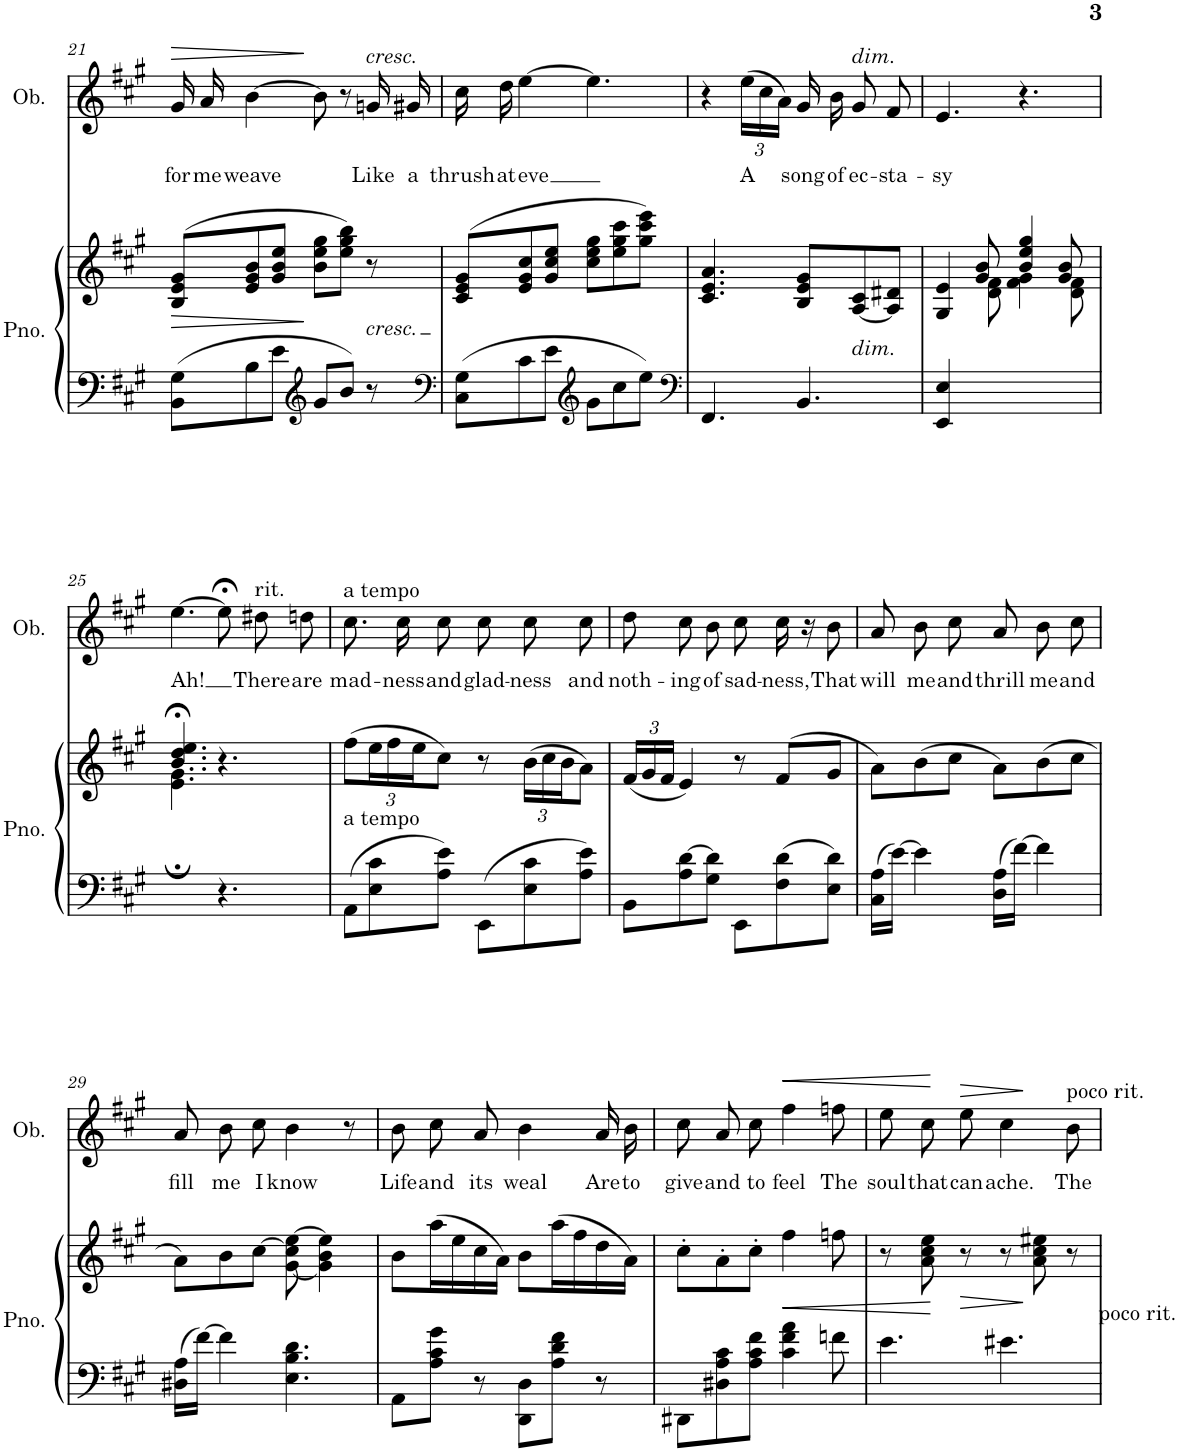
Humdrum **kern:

**kern	**kern	**dynam	**kern	**text	**dynam
*part2	*part2	*part2	*part1	*part1	*part1
*staff3	*staff2	*staff2/3	*staff1	*staff1	*staff1
*I"Piano	*	*	*I"Oboe	*	*
*I'Pno.	*	*	*I'Ob.	*	*
!!LO:PB:g=z
*clefF4	*clefG2	*	*clefG2	*	*
*k[f#c#g#]	*k[f#c#g#]	*	*k[f#c#g#]	*	*
*M6/8	*M6/8	*	*M6/8	*	*
=21	=21	=21	=21	=21	=21
!	!	!LO:HP:b	!	!LO:LY:b	!LO:HP:b
8BB\ 8G#\L	(8B/ 8e/ 8g#/L	>	16g#/	for	>
!	!	!	!	!LO:LY:b	!
.	.	.	16a/	me	.
!	!	!	!	!LO:LY:b	!
8B\	8e/ 8g#/ 8b/	.	[4b\	weave	.
8e\J	8g#/ 8b/ 8ee/J	.	.	.	.
*clefG2	*	*	*	*	*
8g#/L	8b\ 8ee\ 8gg#\L	]	8b\]	.	]
8b/J	8ee\ 8gg#\ 8bb\J)	.	8r	.	.
!	!	!	!LO:TX:a:i:t=cresc.	!	!
!	!LO:TX:b:i:t=cresc.	!	!	!	!
!	!	!	!	!LO:LY:b	!
8r	8r	.	16gn/	Like	.
!	!	!	!	!LO:LY:b	!
.	.	.	16g#X/	a	.
=22	=22	=22	=22	=22	=22
*clefF4	*	*	*	*	*
!	!	!	!	!LO:LY:b	!
8C#\ 8G#\L	(8c#/ 8e/ 8g#/L	.	16cc#\	thrush	.
!	!	!	!	!LO:LY:b	!
.	.	.	16dd\	at	.
!	!	!	!	!LO:LY:b	!
8c#\	8e/ 8g#/ 8cc#/	.	[4ee\	eve	.
8e\J	8g#/ 8cc#/ 8ee/J	.	.	.	.
*clefG2	*	*	*	*	*
8g#\L	8cc#\ 8ee\ 8gg#\L	.	4.ee\]	.	.
8cc#\	8ee\ 8gg#\ 8ccc#\	.	.	.	.
8ee\J	8gg#\ 8ccc#\ 8eee\J)	.	.	.	.
=23	=23	=23	=23	=23	=23
*clefF4	*	*	*	*	*
4.FF#/	4.c#/ 4.e/ 4.a/	.	4r	.	.
*	*	*	*Xbrackettup	*	*
!	!	!	!	!LO:LY:b	!
.	.	.	(24ee\LL	A	.
.	.	.	24cc#\	.	.
.	.	.	24a\JJ)	.	.
!	!	!	!	!LO:LY:b	!
4.BB/	8B/ 8e/ 8g#/L	.	16g#/	song	.
!	!	!	!	!LO:LY:b	!
.	.	.	16b\	of	.
!	!	!	!LO:TX:a:i:t=dim.	!	!
!	!LO:TX:b:i:t=dim.	!	!	!	!
!	!	!	!	!LO:LY:b	!
.	[8A/ 8c#/	.	8g#/	ec-	.
!	!	!	!	!LO:LY:b	!
.	8A/] 8d#X/J	.	8f#/	-sta-	.
=24	=24	=24	=24	=24	=24
*	*^	*	*	*	*
!	!	!	!	!	!LO:LY:b	!
4EE/ 4E/	4G#/ 4e/	4ryy	.	4.e/	-sy	.
2ryy	8g#/ 8b/	8d\ 8f#\	.	.	.	.
.	4b/ 4ee/ 4gg#/	4f#\ 4g#\	.	4.r	.	.
.	8g#/ 8b/	8d\ 8f#\	.	.	.	.
!!LO:LB:g=z
=25	=25	=25	=25	=25	=25	=25
!	!	!	!	!	!LO:LY:b	!
4.ryy	4.b/;< 4.dd/;< 4.ee/;<	4.e\; 4.g#\;	.	[4.ee\	Ah!	.
4.r	4.r	4.ryy	.	8ee;<\]	.	.
!	!	!	!	!LO:TX:a:t=rit.	!	!
!	!	!	!	!	!LO:LY:b	!
.	.	.	.	8dd#X\	There	.
!	!	!	!	!	!LO:LY:b	!
.	.	.	.	8ddn\	are	.
*	*v	*v	*	*	*	*
=26	=26	=26	=26	=26	=26
!	!	!	!LO:TX:a:t=a tempo	!	!
!LO:TX:a:t=a tempo	!	!	!	!	!
!	!	!	!	!LO:LY:b	!
8AA\L	(8ff#\L	.	8.cc#\	mad-	.
*	*Xbrackettup	*	*	*	*
8E\ 8c#\	24ee\L	.	.	.	.
.	24ff#\	.	.	.	.
!	!	!	!	!LO:LY:b	!
.	.	.	16cc#\	-ness	.
.	24ee\J	.	.	.	.
!	!	!	!	!LO:LY:b	!
8A\ 8e\J	8cc#\J)	.	8cc#\	and	.
!	!	!	!	!LO:LY:b	!
8EE\L	8r	.	8cc#\	glad-	.
!	!	!	!	!LO:LY:b	!
8E\ 8c#\	(24b\LL	.	8cc#\	-ness	.
.	24cc#\	.	.	.	.
.	24b\J	.	.	.	.
!	!	!	!	!LO:LY:b	!
8A\ 8e\J	8a\J)	.	8cc#\	and	.
=27	=27	=27	=27	=27	=27
!	!	!	!	!LO:LY:b	!
8BB\L	(24f#/LL	.	8dd\	noth-	.
.	24g#/	.	.	.	.
.	24f#/JJ	.	.	.	.
!	!	!	!	!LO:LY:b	!
8A\ [8d\	4e/)	.	8cc#\	-ing	.
!	!	!	!	!LO:LY:b	!
8G#\ 8d\]J	.	.	8b\	of	.
!	!	!	!	!LO:LY:b	!
8EE\L	8r	.	8cc#\	sad-	.
!	!	!	!	!LO:LY:b	!
8F#\ 8d\	(8f#/L	.	16cc#\	-ness,	.
.	.	.	16r	.	.
!	!	!	!	!LO:LY:b	!
8E\ 8d\J	8g#/J	.	8b\	That	.
=28	=28	=28	=28	=28	=28
!	!	!	!	!LO:LY:b	!
16C#\ 16A\LL	8a\L)	.	8a/	will	.
[16e\JJ	.	.	.	.	.
!	!	!	!	!LO:LY:b	!
4e\]	(8b\	.	8b\	me	.
!	!	!	!	!LO:LY:b	!
.	8cc#\J	.	8cc#\	and	.
!	!	!	!	!LO:LY:b	!
16D\ 16A\LL	8a\L)	.	8a/	thrill	.
[16f#\JJ	.	.	.	.	.
!	!	!	!	!LO:LY:b	!
4f#\]	(8b\	.	8b\	me	.
!	!	!	!	!LO:LY:b	!
.	8cc#\J	.	8cc#\	and	.
!!LO:LB:g=z
=29	=29	=29	=29	=29	=29
!	!	!	!	!LO:LY:b	!
16D#X\ 16A\LL	8a\L)	.	8a/	fill	.
[16f#\JJ	.	.	.	.	.
!	!	!	!	!LO:LY:b	!
4f#\]	8b\	.	8b\	me	.
!	!	!	!	!LO:LY:b	!
.	[8cc#\J	.	8cc#\	I	.
!	!	!	!	!LO:LY:b	!
4.E\ 4.B\ 4.d\	[8g#\ 8cc#\] [8ee\	.	4b\	know	.
.	4g#\] 4b\ 4ee\]	.	.	.	.
.	.	.	8r	.	.
=30	=30	=30	=30	=30	=30
!	!	!	!	!LO:LY:b	!
8AA\L	8b\L	.	8b\	Life	.
!	!	!	!	!LO:LY:b	!
8A\ 8c#\ 8g#\J	(16aa\L	.	8cc#\	and	.
.	16ee\	.	.	.	.
!	!	!	!	!LO:LY:b	!
8r	16cc#\	.	8a/	its	.
.	16a\JJ)	.	.	.	.
!	!	!	!	!LO:LY:b	!
8DD\ 8D\L	8b\L	.	4b\	weal	.
8A\ 8d\ 8f#\J	(16aa\L	.	.	.	.
.	16ff#\	.	.	.	.
!	!	!	!	!LO:LY:b	!
8r	16dd\	.	16a/	Are	.
!	!	!	!	!LO:LY:b	!
.	16a\JJ)	.	16b\	to	.
=31	=31	=31	=31	=31	=31
!	!	!	!	!LO:LY:b	!
8DD#X\L	8cc#'\L	.	8cc#\	give	.
!	!	!	!	!LO:LY:b	!
8D#X\ 8A\ 8c#\	8a'\	.	8a/	and	.
!	!	!	!	!LO:LY:b	!
8A\ 8c#\ 8f#\J	8cc#'\J	.	8cc#\	to	.
!	!	!LO:HP:b	!	!LO:LY:b	!LO:HP:b
4c#\ 4f#\ 4a\	4ff#\	<	4ff#\	feel	<
!	!	!	!	!LO:LY:b	!
8fn\	8ffn\	.	8ffn\	The	.
=32	=32	=32	=32	=32	=32
!	!	!	!	!LO:LY:b	!
4.e\	8r	.	8ee\	soul	.
!	!	!	!	!LO:LY:b	!
.	8a\ 8cc#\ 8ee\	.	8cc#\	that	.
!	!	!LO:HP:n=1:b	!	!LO:LY:b	!LO:HP:n=1:b
.	8r	[ >	8ee\	can	[ >
!LO:TX:a:t=poco rit.	!	!	!	!	!
!	!	!	!	!LO:LY:b	!
4.e#X\	8r	.	4cc#\	ache.	.
.	8a\ 8cc#\ 8ee#X\	]	.	.	.
!	!	!	!LO:TX:a:t=poco rit.	!	!
!	!	!	!	!LO:LY:b	!
.	8r	.	8b\	The	]
=	=	=	=	=	=
*-	*-	*-	*-	*-	*-
